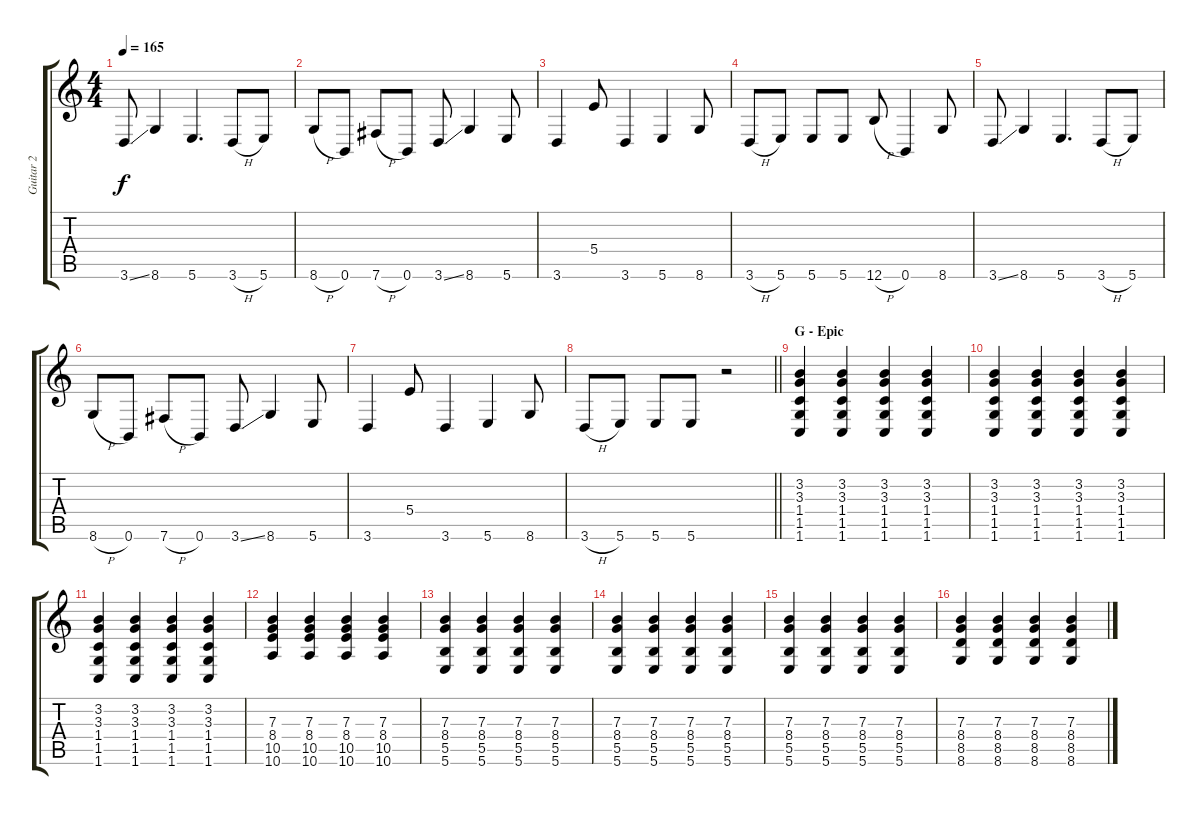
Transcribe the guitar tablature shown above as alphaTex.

\track ("Guitar 2" "Guitar 2") {instrument distortionguitar}
\staff {score tabs}
\tuning (Db4 Ab3 E3 B2 Gb2 B1) {hide}
\ts (4 4)
\tempo 165
\clef g2
\ks c
3.6{ss}.8{dy f} 8.6.4 5.6.4{d} 3.6{h}.8 5.6.8 |
8.6{h}.8 0.6.8 7.6{h}.8 0.6.8 3.6{ss}.8 8.6.4 5.6.8 |
3.6.4 5.4.8 3.6.4 5.6.4 8.6.8 |
3.6{h}.8 5.6.8 5.6.8 5.6.8 12.6{h}.8 0.6.4 8.6.8 |
3.6{ss}.8 8.6.4 5.6.4{d} 3.6{h}.8 5.6.8 |
8.6{h}.8 0.6.8 7.6{h}.8 0.6.8 3.6{ss}.8 8.6.4 5.6.8 |
3.6.4 5.4.8 3.6.4 5.6.4 8.6.8 |
\barLineRight lightlight
3.6{h}.8 5.6.8 5.6.8 5.6.8 r.2 |
\section ("" "G - Epic")
(3.2 3.3 1.4 1.5 1.6).4 (3.2 3.3 1.4 1.5 1.6).4 (3.2 3.3 1.4 1.5 1.6).4 (3.2 3.3 1.4 1.5 1.6).4 |
(3.2 3.3 1.4 1.5 1.6).4 (3.2 3.3 1.4 1.5 1.6).4 (3.2 3.3 1.4 1.5 1.6).4 (3.2 3.3 1.4 1.5 1.6).4 |
(3.2 3.3 1.4 1.5 1.6).4 (3.2 3.3 1.4 1.5 1.6).4 (3.2 3.3 1.4 1.5 1.6).4 (3.2 3.3 1.4 1.5 1.6).4 |
(7.3 8.4 10.5 10.6).4 (7.3 8.4 10.5 10.6).4 (7.3 8.4 10.5 10.6).4 (7.3 8.4 10.5 10.6).4 |
(7.3 8.4 5.5 5.6).4 (7.3 8.4 5.5 5.6).4 (7.3 8.4 5.5 5.6).4 (7.3 8.4 5.5 5.6).4 |
(7.3 8.4 5.5 5.6).4 (7.3 8.4 5.5 5.6).4 (7.3 8.4 5.5 5.6).4 (7.3 8.4 5.5 5.6).4 |
(7.3 8.4 5.5 5.6).4 (7.3 8.4 5.5 5.6).4 (7.3 8.4 5.5 5.6).4 (7.3 8.4 5.5 5.6).4 |
(7.3 8.4 8.5 8.6).4 (7.3 8.4 8.5 8.6).4 (7.3 8.4 8.5 8.6).4 (7.3 8.4 8.5 8.6).4
